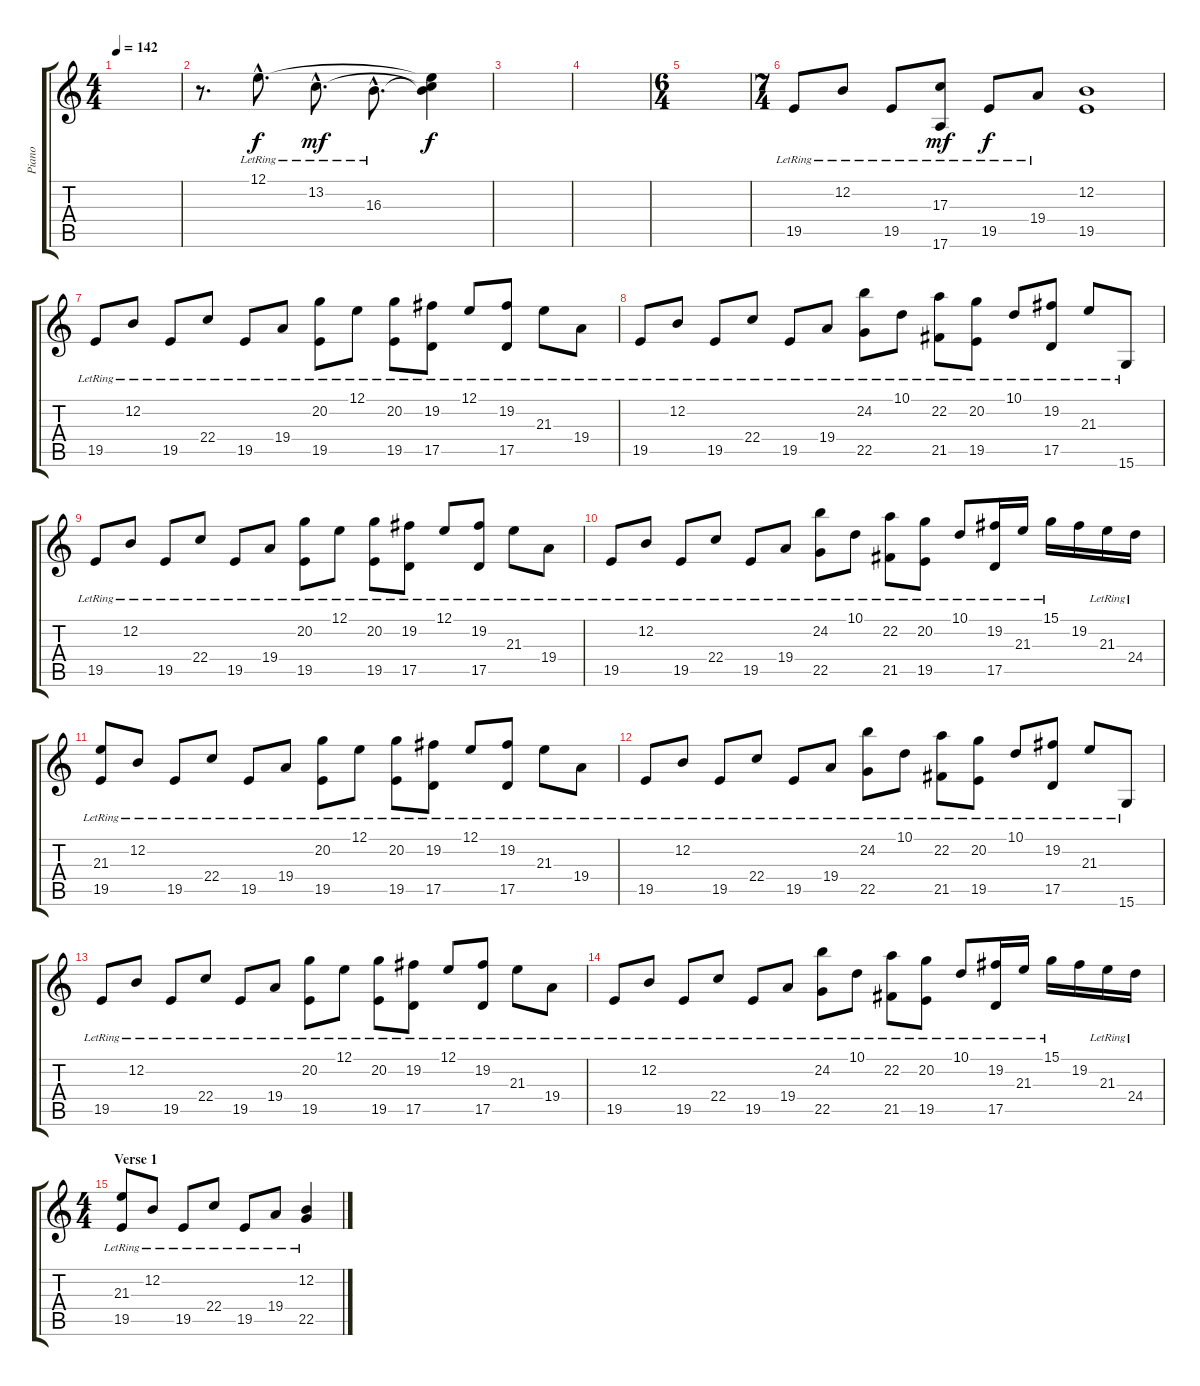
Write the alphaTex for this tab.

\track ("Piano" "Piano") {instrument acousticgrandpiano}
\staff {score tabs}
\tuning (E4 B3 G3 D3 A2 E2) {hide}
\ts (4 4)
\tempo 142
\clef g2
\ks c
|
r.8{d} 12.1{hac lr}.8{d dy f balance 4 instrument orchestralharp} 13.2{hac lr}.8{d dy mf} 16.3{hac lr}.8{d} (12.1{t} 13.2{t} 16.3{t}).4{dy f} |
|
|
\ts (6 4)
|
\ts (7 4)
19.5{lr}.8{volume 11 balance 8 instrument acousticgrandpiano} 12.2{lr}.8 19.5{lr}.8 (17.3{lr} 17.6{lr}).8{dy mf} 19.5{lr}.8{dy f} 19.4{lr}.8 (12.2 19.5).1 |
19.5{lr}.8 12.2{lr}.8 19.5{lr}.8 22.4{lr}.8 19.5{lr}.8 19.4{lr}.8 (20.2{lr} 19.5{lr}).8 12.1{lr}.8 (20.2{lr} 19.5).8 (19.2{lr} 17.5{lr}).8 12.1{lr}.8 (19.2{lr} 17.5{lr}).8 21.3{lr}.8 19.4{lr}.8 |
19.5{lr}.8 12.2{lr}.8 19.5{lr}.8 22.4{lr}.8 19.5{lr}.8 19.4{lr}.8 (24.2{lr} 22.5{lr}).8 10.1{lr}.8 (22.2{lr} 21.5).8 (20.2{lr} 19.5{lr}).8 10.1{lr}.8 (19.2{lr} 17.5{lr}).8 21.3{lr}.8 15.6{lr}.8 |
19.5{lr}.8 12.2{lr}.8 19.5{lr}.8 22.4{lr}.8 19.5{lr}.8 19.4{lr}.8 (20.2{lr} 19.5{lr}).8 12.1{lr}.8 (20.2{lr} 19.5).8 (19.2{lr} 17.5{lr}).8 12.1{lr}.8 (19.2{lr} 17.5{lr}).8 21.3{lr}.8 19.4{lr}.8 |
19.5{lr}.8 12.2{lr}.8 19.5{lr}.8 22.4{lr}.8 19.5{lr}.8 19.4{lr}.8 (24.2{lr} 22.5{lr}).8 10.1{lr}.8 (22.2{lr} 21.5).8 (20.2{lr} 19.5{lr}).8 10.1{lr}.8 (19.2{lr} 17.5{lr}).16 21.3{lr}.16 15.1{lr}.16 19.2.16 21.3{lr}.16 24.4{lr}.16 |
(21.3{lr} 19.5{lr}).8 12.2{lr}.8 19.5{lr}.8 22.4{lr}.8 19.5{lr}.8 19.4{lr}.8 (20.2{lr} 19.5{lr}).8 12.1{lr}.8 (20.2{lr} 19.5).8 (19.2{lr} 17.5{lr}).8 12.1{lr}.8 (19.2{lr} 17.5{lr}).8 21.3{lr}.8 19.4{lr}.8 |
19.5{lr}.8 12.2{lr}.8 19.5{lr}.8 22.4{lr}.8 19.5{lr}.8 19.4{lr}.8 (24.2{lr} 22.5{lr}).8 10.1{lr}.8 (22.2{lr} 21.5).8 (20.2{lr} 19.5{lr}).8 10.1{lr}.8 (19.2{lr} 17.5{lr}).8 21.3{lr}.8 15.6{lr}.8 |
19.5{lr}.8 12.2{lr}.8 19.5{lr}.8 22.4{lr}.8 19.5{lr}.8 19.4{lr}.8 (20.2{lr} 19.5{lr}).8 12.1{lr}.8 (20.2{lr} 19.5).8 (19.2{lr} 17.5{lr}).8 12.1{lr}.8 (19.2{lr} 17.5{lr}).8 21.3{lr}.8 19.4{lr}.8 |
19.5{lr}.8 12.2{lr}.8 19.5{lr}.8 22.4{lr}.8 19.5{lr}.8 19.4{lr}.8 (24.2{lr} 22.5{lr}).8 10.1{lr}.8 (22.2{lr} 21.5).8 (20.2{lr} 19.5{lr}).8 10.1{lr}.8 (19.2{lr} 17.5{lr}).16 21.3{lr}.16 15.1{lr}.16 19.2.16 21.3{lr}.16 24.4{lr}.16 |
\ts (4 4)
\section ("" "Verse 1")
(21.3{lr} 19.5{lr}).8 12.2{lr}.8 19.5{lr}.8 22.4{lr}.8 19.5{lr}.8 19.4{lr}.8 (12.2{lr} 22.5{lr}).4
